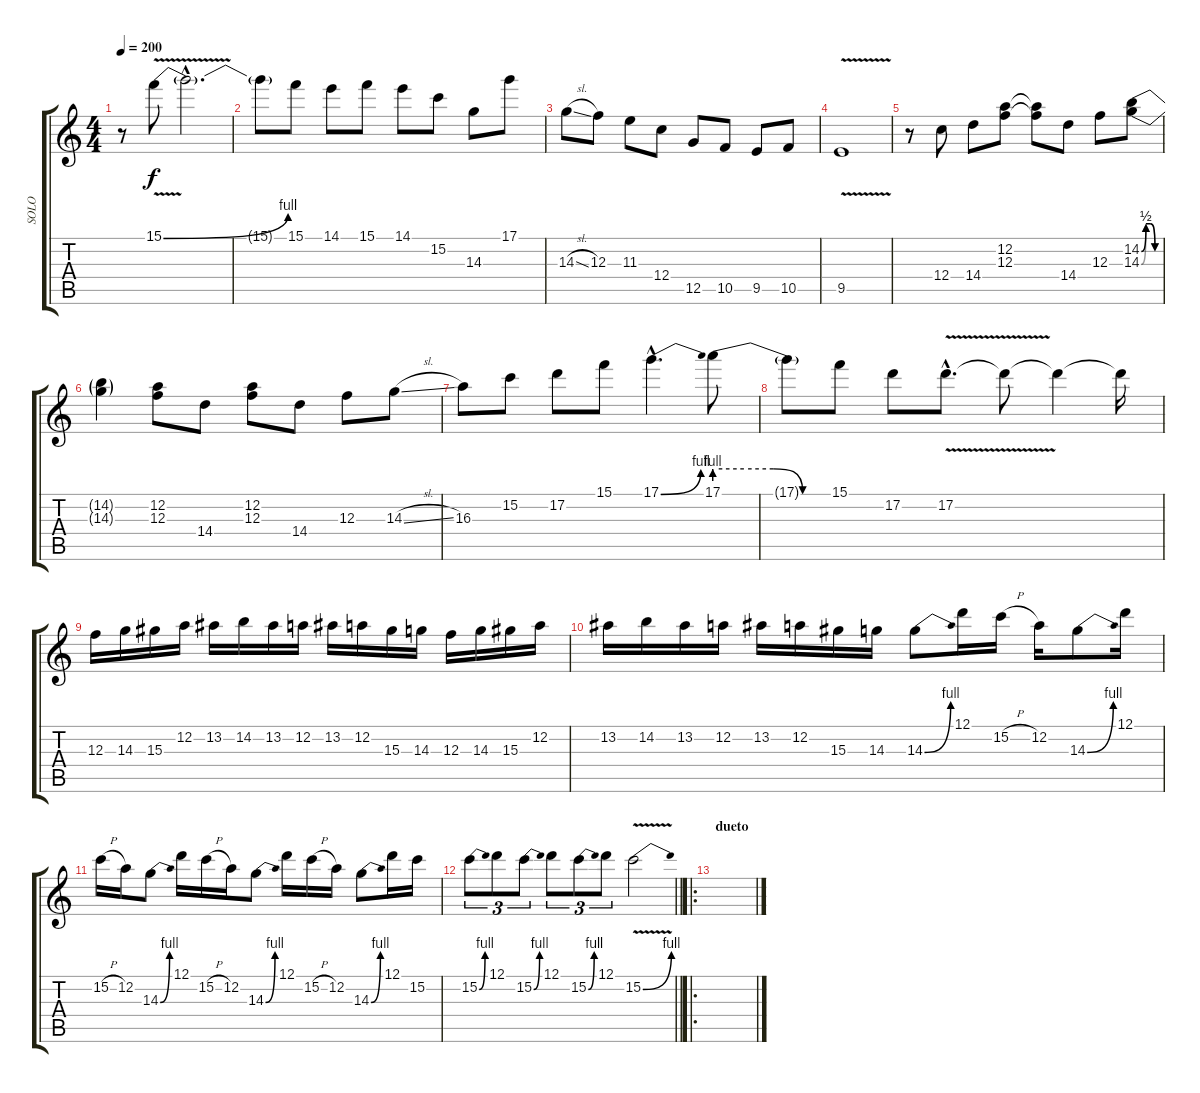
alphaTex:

\track ("SOLO" "SOLO") {instrument distortionguitar}
\staff {score tabs}
\tuning (D4 A3 F3 C3 G2 D2) {hide}
\ts (4 4)
\tempo 200
\clef g2
\ks c
r.8{dy f} 15.1{be (bend 0 0 60 4) v}.8 15.1{hac t}.2{d} |
15.1{t}.8 15.1.8 14.1.8 15.1.8 14.1.8 15.2.8 14.3.8 17.1.8 |
14.3{sl}.8 12.3.8 11.3.8 12.4.8 12.5.8 10.5.8 9.5.8 10.5.8 |
9.5{v}.1 |
r.8 12.4.8 14.4.8 (12.2 12.3).8 (12.2{t} 12.3{t}).8 14.4.8 12.3.8 (14.2{be (custom 0 0 15 2 30 2 45 0 60 0)} 14.3{be (custom 0 0 15 2 30 2 45 0 60 0)}).8 |
(14.2{t} 14.3{t}).4 (12.2 12.3).8 14.4.8 (12.2 12.3).8 14.4.8 12.3.8 14.3{sl}.8 |
16.3.8 15.2.8 17.2.8 15.1.8 17.1{be (bend 0 0 60 4) hac}.4{d} 17.1{be (custom 0 4 15 4 30 4 45 0 60 0)}.8 |
17.1{t}.8 15.1.8 17.2.8 17.2{v hac}.8{d} 17.2{t}.8 17.2{t}.4 17.2{t}.16 |
12.3.16 14.3.16 15.3.16 12.2.16 13.2.16 14.2.16 13.2.16 12.2.16 13.2.16 12.2.16 15.3.16 14.3.16 12.3.16 14.3.16 15.3.16 12.2.16 |
13.2.16 14.2.16 13.2.16 12.2.16 13.2.16 12.2.16 15.3.16 14.3.16 14.3{be (bend 0 0 60 4)}.8 12.1.16 15.2{h}.16 12.2.16 14.3{be (bend 0 0 60 4)}.8 12.1.16 |
15.2{h}.16 12.2.16 14.3{be (bend 0 0 60 4)}.8 12.1.16 15.2{h}.16 12.2.16 14.3{be (bend 0 0 60 4)}.8 12.1.16 15.2{h}.16 12.2.16 14.3{be (bend 0 0 60 4)}.8 12.1.16 15.2.16 |
\barLineRight lightlight
15.2{be (bend 0 0 60 4)}.8{tu (3 2)} 12.1.8{tu (3 2)} 15.2{be (bend 0 0 60 4)}.8{tu (3 2)} 12.1.8{tu (3 2)} 15.2{be (bend 0 0 60 4)}.8{tu (3 2)} 12.1.8{tu (3 2)} 15.2{be (bend 0 0 60 4) v}.2 |
\ro
\section ("" "dueto")
